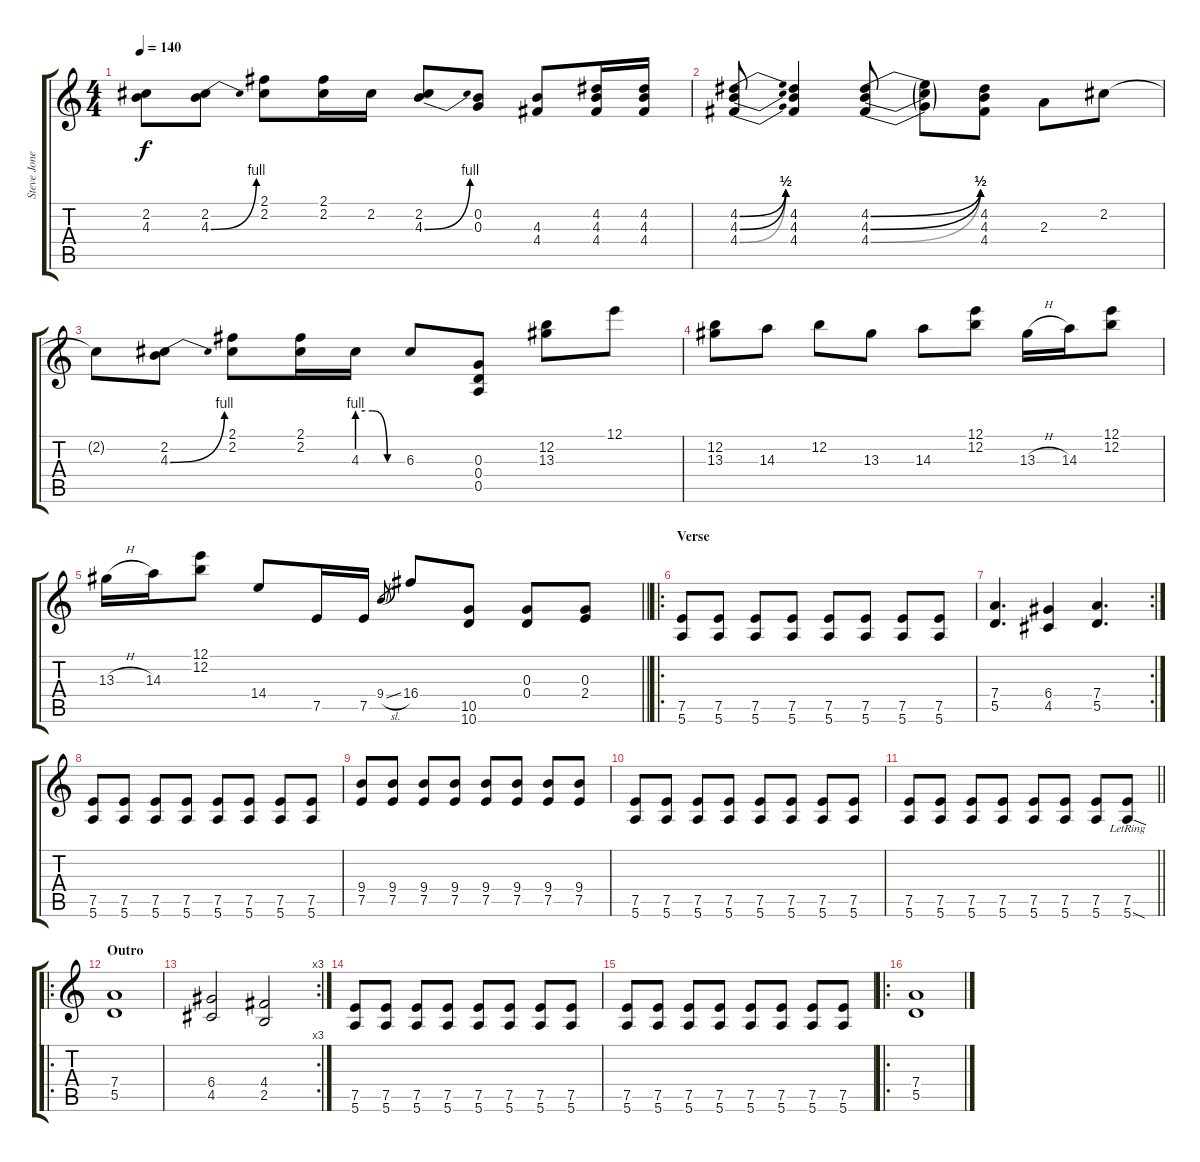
\track ("Steve Jones" "Steve Jone") {instrument distortionguitar}
\staff {score tabs}
\tuning (E4 B3 G3 D3 A2 E2) {hide}
\ts (4 4)
\tempo 140
\clef g2
\ks c
(2.2{t} 4.3{t}).8{dy f} (2.2 4.3{be (bend 0 0 60 4)}).8 (2.1 2.2).8 (2.1 2.2).16 2.2.16 (2.2 4.3{be (bend 0 0 60 4)}).8 (0.2 0.3).8 (4.3 4.4).8 (4.2 4.3 4.4).16 (4.2 4.3 4.4).16 |
(4.2{be (bend 0 0 60 2)} 4.3{be (bend 0 0 60 2)} 4.4{be (bend 0 0 60 2)}).8 (4.2 4.3 4.4).4 (4.2{be (bend 0 0 60 2)} 4.3{be (bend 0 0 60 2)} 4.4{be (bend 0 0 60 2)}).8 (4.2{t} 4.3{t} 4.4{t}).8 (4.2 4.3 4.4).8 2.3.8 2.2.8 |
2.2{t}.8 (2.2 4.3{be (bend 0 0 60 4)}).8 (2.1 2.2).8 (2.1 2.2).16 4.3{be (custom 0 4 20 4 40 0 60 0)}.16 6.3.8 (0.3 0.4 0.5).8 (12.2 13.3).8 12.1.8 |
(12.2 13.3).8 14.3.8 12.2.8 13.3.8 14.3.8 (12.1 12.2).8 13.3{h}.16 14.3.16 (12.1 12.2).8 |
\barLineRight lightlight
13.3{h}.16 14.3.16 (12.1 12.2).8 14.4.8 7.5.16 7.5.16 9.4{sl}.8{gr} 16.4.8 (10.5 10.6).8 (0.3 0.4).8 (0.3 2.4).8 |
\ro
\section ("" "Verse")
(7.5 5.6).8 (7.5 5.6).8 (7.5 5.6).8 (7.5 5.6).8 (7.5 5.6).8 (7.5 5.6).8 (7.5 5.6).8 (7.5 5.6).8 |
\rc 2
(7.4 5.5).4{d} (6.4 4.5).4 (7.4 5.5).4{d} |
(7.5 5.6).8 (7.5 5.6).8 (7.5 5.6).8 (7.5 5.6).8 (7.5 5.6).8 (7.5 5.6).8 (7.5 5.6).8 (7.5 5.6).8 |
(9.4 7.5).8 (9.4 7.5).8 (9.4 7.5).8 (9.4 7.5).8 (9.4 7.5).8 (9.4 7.5).8 (9.4 7.5).8 (9.4 7.5).8 |
(7.5 5.6).8 (7.5 5.6).8 (7.5 5.6).8 (7.5 5.6).8 (7.5 5.6).8 (7.5 5.6).8 (7.5 5.6).8 (7.5 5.6).8 |
\barLineRight lightlight
(7.5 5.6).8 (7.5 5.6).8 (7.5 5.6).8 (7.5 5.6).8 (7.5 5.6).8 (7.5 5.6).8 (7.5 5.6).8 (7.5 5.6{sod lr}).8 |
\ro
\section ("" "Outro")
(7.4 5.5).1 |
\rc 3
(6.4 4.5).2 (4.4 2.5).2 |
(7.5 5.6).8 (7.5 5.6).8 (7.5 5.6).8 (7.5 5.6).8 (7.5 5.6).8 (7.5 5.6).8 (7.5 5.6).8 (7.5 5.6).8 |
(7.5 5.6).8 (7.5 5.6).8 (7.5 5.6).8 (7.5 5.6).8 (7.5 5.6).8 (7.5 5.6).8 (7.5 5.6).8 (7.5 5.6).8 |
\ro
(7.4 5.5).1
